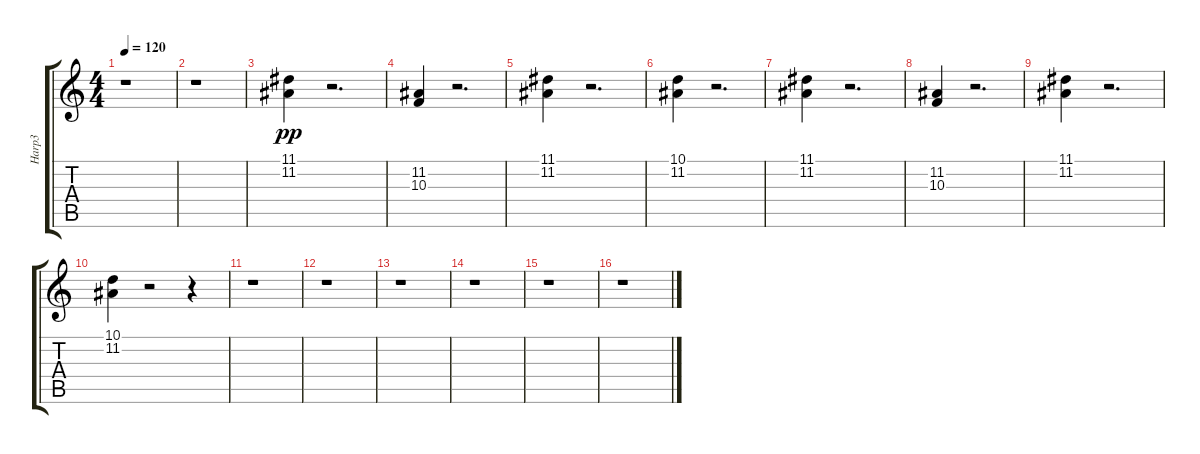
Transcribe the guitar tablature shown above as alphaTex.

\track ("Harp3" "Harp3") {instrument orchestralharp}
\staff {score tabs}
\tuning (E4 B3 G3 D3 A2 E2) {hide}
\ts (4 4)
\tempo 120
\clef g2
\ks c
r.1{dy mp} |
r.1 |
(11.1 11.2).4{dy pp} r.2{d} |
(11.2 10.3).4 r.2{d} |
(11.1 11.2).4 r.2{d} |
(10.1 11.2).4 r.2{d} |
(11.1 11.2).4 r.2{d} |
(11.2 10.3).4 r.2{d} |
(11.1 11.2).4 r.2{d} |
(10.1 11.2).4 r.2 r.4 |
r.1 |
r.1 |
r.1 |
r.1 |
r.1 |
r.1
